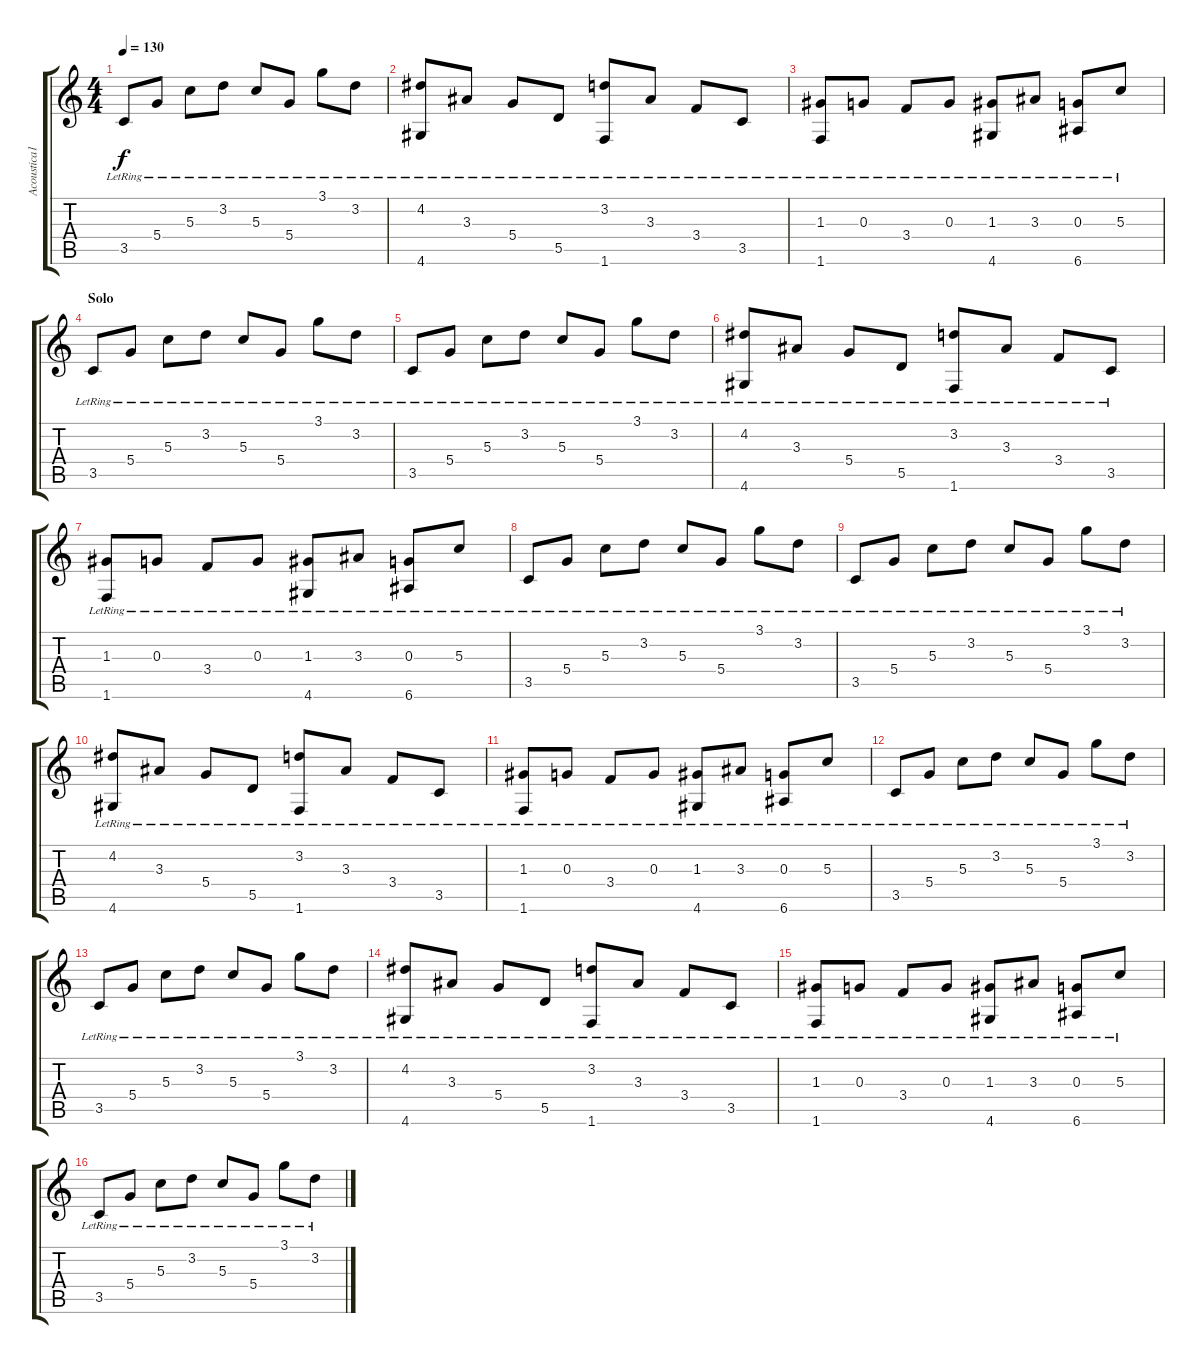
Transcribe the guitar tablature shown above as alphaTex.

\track ("Acoustica1 y solos" "Acoustica1") {instrument acousticguitarnylon}
\staff {score tabs}
\tuning (E4 B3 G3 D3 A2 E2) {hide}
\ts (4 4)
\tempo 130
\clef g2
\ks c
3.5{lr}.8{dy f} 5.4{lr}.8 5.3{lr}.8 3.2{lr}.8 5.3{lr}.8 5.4{lr}.8 3.1{lr}.8 3.2{lr}.8 |
(4.2{lr} 4.6{lr}).8 3.3{lr}.8 5.4{lr}.8 5.5{lr}.8 (3.2{lr} 1.6{lr}).8 3.3{lr}.8 3.4{lr}.8 3.5{lr}.8 |
(1.3{lr} 1.6{lr}).8 0.3{lr}.8 3.4{lr}.8 0.3{lr}.8 (1.3{lr} 4.6{lr}).8 3.3{lr}.8 (0.3{lr} 6.6{lr}).8 5.3{lr}.8 |
\section ("" "Solo")
3.5{lr}.8 5.4{lr}.8 5.3{lr}.8 3.2{lr}.8 5.3{lr}.8 5.4{lr}.8 3.1{lr}.8 3.2{lr}.8 |
3.5{lr}.8 5.4{lr}.8 5.3{lr}.8 3.2{lr}.8 5.3{lr}.8 5.4{lr}.8 3.1{lr}.8 3.2{lr}.8 |
(4.2{lr} 4.6{lr}).8 3.3{lr}.8 5.4{lr}.8 5.5{lr}.8 (3.2{lr} 1.6{lr}).8 3.3{lr}.8 3.4{lr}.8 3.5{lr}.8 |
(1.3{lr} 1.6{lr}).8 0.3{lr}.8 3.4{lr}.8 0.3{lr}.8 (1.3{lr} 4.6{lr}).8 3.3{lr}.8 (0.3{lr} 6.6{lr}).8 5.3{lr}.8 |
3.5{lr}.8 5.4{lr}.8 5.3{lr}.8 3.2{lr}.8 5.3{lr}.8 5.4{lr}.8 3.1{lr}.8 3.2{lr}.8 |
3.5{lr}.8 5.4{lr}.8 5.3{lr}.8 3.2{lr}.8 5.3{lr}.8 5.4{lr}.8 3.1{lr}.8 3.2{lr}.8 |
(4.2{lr} 4.6{lr}).8 3.3{lr}.8 5.4{lr}.8 5.5{lr}.8 (3.2{lr} 1.6{lr}).8 3.3{lr}.8 3.4{lr}.8 3.5{lr}.8 |
(1.3{lr} 1.6{lr}).8 0.3{lr}.8 3.4{lr}.8 0.3{lr}.8 (1.3{lr} 4.6{lr}).8 3.3{lr}.8 (0.3{lr} 6.6{lr}).8 5.3{lr}.8 |
3.5{lr}.8 5.4{lr}.8 5.3{lr}.8 3.2{lr}.8 5.3{lr}.8 5.4{lr}.8 3.1{lr}.8 3.2{lr}.8 |
3.5{lr}.8 5.4{lr}.8 5.3{lr}.8 3.2{lr}.8 5.3{lr}.8 5.4{lr}.8 3.1{lr}.8 3.2{lr}.8 |
(4.2{lr} 4.6{lr}).8 3.3{lr}.8 5.4{lr}.8 5.5{lr}.8 (3.2{lr} 1.6{lr}).8 3.3{lr}.8 3.4{lr}.8 3.5{lr}.8 |
(1.3{lr} 1.6{lr}).8 0.3{lr}.8 3.4{lr}.8 0.3{lr}.8 (1.3{lr} 4.6{lr}).8 3.3{lr}.8 (0.3{lr} 6.6{lr}).8 5.3{lr}.8 |
3.5{lr}.8 5.4{lr}.8 5.3{lr}.8 3.2{lr}.8 5.3{lr}.8 5.4{lr}.8 3.1{lr}.8 3.2{lr}.8
